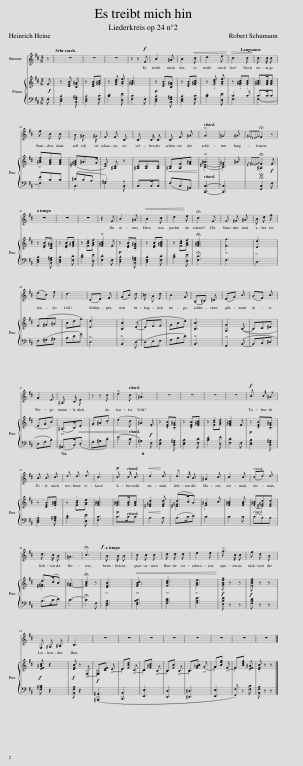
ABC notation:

X:1
%%score 1 { ( 2 5 ) | ( 3 4 ) }
L:1/8
M:3/8
I:linebreak $
K:D
V:1 treble
V:2 treble
V:5 treble
V:3 bass
V:4 bass
V:1
 z[Q:1/4=120] | z3 | z3 | z3 | z z!f! F | %5
 B2 ^A | B2!<(! c | d2 e!<)! |!>(! c2[Q:1/4=100] c!>)! | c3/2 c/ c |$ %10
 f c c | B ^A3/2 ^G/ | F F C | C3/2 C/ C | C F ^A | %15
[Q:1/4=95] !>!A3 | ^G2[Q:1/4=90] ^A |{!fermata!^G!fermata!F!fermata!^E!fermata!F!fermata!G} !fermata!F2 z |$[Q:1/4=120] z3 | z3 | %20
 z3 | z2 F | B2 ^A |!<(! B2 c | d2!<)! e | %25
 !fermata!c2 F | F ^G ^A | B d f |$ (ec) f | d3 | %30
 (DE) F | (GB) d | =c A d | B2 G | (B,^C) ^D | %35
 (EG) B | (AF) B |$ G2 E | ^A,3/2 C/ E | z z[Q:1/4=120] c | %40
[Q:1/4=111] !>!e2[Q:1/4=94] c |[Q:1/4=86] ^A3 |[Q:1/4=120] z3 | z3 | z3 | %45
 z3 |!f! B3/2 B/ ^A |$ B B c | d d e | c3 | %50
!p! c3/2[Q:1/4=100] c/ c |!<(! d2!<)! d | d3/2 c/ .B | ^A2 c | c2 c | %55
[Q:1/4=90] (cd) d |$ d3/2 c/ B | ^A3 | !fermata!c3 |!f![Q:1/4=120] B3/2 B/ B | %60
 c c c | d d d | e2 e | !>!g3/2 c/ c | f d B |$ %65
 F, ^G, ^A, | B,3 | z3 | z3 | z3 | %70
 z3 | z3 | z3 | z3 | z3 |] %75
V:2
 .F!f! | z .[DFB] .[CF^A] | z .[DFB].[F^Ac] | z .[FBd] .[GBe] | [F^Ac]3 | %5
!p! z .[DFB].[CF^A] | z .[DFB].[F^Ac] | z .[FBd] .[GBe] | z .[F^Ac].[FAc] | [F^Ac]>[FAc][FAc] |$ %10
 !>![^Acf][FAc][FAc] | ([^E^GB]^A>G | [CF]) [^A,C] z | [^A,C][A,C][A,C] |!<(! [^A,C][A,F][F^A]!<)! | %15
 !>!^A3 | ^G2 ^A |{!fermata![^E^G]!fermata!F!fermata!E!fermata!F!fermata!G} !fermata!F2!f! .F |$ z .[DFB].[CF^A] | z .[DFB].[F^Ac] | %20
 z .[FBd].[GBe] | .[F^Ac]2 .F | z .[DFB].[CF^A] | z .[DFB].[F^Ac] | z .[FBd].[GBe] | %25
 !fermata![F^Ac]3 | !>![Ff]3 | [Dd]3 |$ F(^G^A | Bdf) | %30
 [Dd]3 | [B,B]2 (D- | DEF | GBd) | [B,B]3 | %35
 [G,G]2 (B,- | B,C^D |$ EGB) | (!>!^A,>C)!<(!.E | .G.^A.c | %40
 (e2!<)! c | ^A2) .F | z .[DFB].[CF^A] | z .[DFB].[F^Ac] | z .[FBd].[GBe] | %45
 .[F^Ac]2 .F |!p! z .[DFB].[CF^A] |$ z [DFB].[F^Ac] | z .[FBd][GBe] | [F^Ac]3 | %50
!p! [F^Ac]>[FAc][FAc] |!<(! [^E^Gd]2!<)! [EGd] | (d>cB) | ^A2 c | [F^Ac]2 [FAc] | %55
 ([F^Ac][^E^Gd])[EGd] |$ d>(cB) | [F-^A]3 | !fermata![FAc]2 z | [DFB]3 | %60
!<(! !>![EGBc]3 | [FBd]3 | [GBe]3!<)! | [GBeg] z z | [FBdf] z z |$ %65
 [EF^Ac] z2 | [DFB] z !>!F,- | F,[CEF] !>!D- | D[FBd] !>!C- | C[F^Ac] !>!B,- | %70
 B,[FB] !>!B,- | B,[F=AB] (!>!G | G)[Beg] !>!F- | F[Bdf] .[EF^A] | .[DFB] z z |] %75
V:3
 .F, | .[D,F,B,]2 .[C,F,^A,] | .[D,F,B,]2 .[F,C] | .[B,D]2 .[E,E] | .[F,C]2 .F, | %5
 .[D,F,B,]2 [C,F,^A,] | .[D,F,B,]2 .[F,C] | .[B,D]2 .[E,E] | C2 C | C>CC |$ %10
 FCC | (^DCB, | ^A,2) z | C,>C,C, | (F,C,^A,,) | %15
 [C,,C,]3- | [C,,C,]3 | !fermata![F,,C,]2 F, |$ .[D,F,B,]2 .[C,F,^A,] | .[D,F,B,]2 .[F,C] | %20
 .[B,D]2 .[E,E] | .[F,C]2 .F, |!p! .[D,F,B,]2 .[C,F,^A,] | .[D,F,B,]2 .[F,C] | .[B,D]2 .[E,E] | %25
 !fermata![F,C]3 | F,3 | !>!D,3 |$ F,(^G,^A, | B,DF) | %30
 !>!D,3 | !>!B,,2 D,- | (D,E,F, | G,B,D) | !>!B,,3 | %35
 !>!G,,2 (B,,- | B,,C,^D, |$ E,G,B,) |!ped! (^A,,>C,)(.E, | .G,.^A,.C) | %40
 (E2 C | ^A,2)!ped-up!!f! .F, | [D,F,B,]2 .[C,F,^A,] | .[D,F,B,]2 .[F,C] | .[B,D]2 .[E,E] | %45
 .[F,C]2 .F, | .[D,F,B,]2 .[C,F,^A,] |$ .[D,F,B,]2 [F,^A,C] | .[B,D]2 .[E,E] | [F,C]3 | %50
 C>CC | B,2 B, | (B,>CD) | C3 | C2 C | %55
 (CB,)B, |$ (B,>CD) | C3- | !fermata!C2 F, | !>![D,F,B,]3 | %60
 [E,G,B,C]3 | !>![F,B,D]3 | !>![G,B,E]3 |!f! [E,B,E] z z |!f! [F,B,D] z z |$ %65
!f! [F,^A,C] z2 |!f! [B,,F,B,] z2 |!f! ([^A,,,^A,,]3 | [B,,,B,,]3 | [E,,E,]3 | %70
 [D,,D,]3 | [^D,,^D,]3 | [E,,E,]3 | [F,,F,]) z .[F,C] | .[B,,F,B,] z z |] %75
V:4
 x | x3 | x3 | x3 | x3 | %5
 x3 | x3 | x3 | F,3 | F,3- |$ %10
 F,3 | C,3 | F,2 C, | x3 | x3 | %15
 x3 | x3 | x3 |$ x3 | x3 | %20
 x3 | x3 | x3 | x3 | x3 | %25
 x3 | x3 | x3 |$ x3 | x3 | %30
 x3 | x3 | x3 | x3 | x3 | %35
 x3 | x3 |$ x3 | x3 | x3 | %40
 x3 | x3 | x3 | x3 | x3 | %45
 x3 | x3 |$ x3 | x3 | x3 | %50
 x3 | x3 | x3 | x3 | x3 | %55
 x3 |$ x3 | x3 | x3 | x3 | %60
 x3 | x3 | x3 | x3 | x3 |$ %65
 x3 | x3 | x3 | x3 | x3 | %70
 x3 | x3 | x3 | x3 | x3 |] %75
V:5
 x | x3 | x3 | x3 | x3 | %5
 x3 | x3 | x3 | x3 | x3 |$ %10
 x3 | x3 | x3 | x3 | x3 | %15
 [B,^E]3- | [B,E]3 | !fermata!^A,2 x |$ x3 | x3 | %20
 x3 | x3 | x3 | x3 | x3 | %25
 x3 | x3 | x3 |$ x3 | x3 | %30
 x3 | x3 | x3 | x3 | x3 | %35
 x3 | x3 |$ x3 | x3 | x3 | %40
 x3 | x3 | x3 | x3 | x3 | %45
 x3 | x3 |$ x3 | x3 | x3 | %50
 x3 | x3 | [^E^G]3 | F3 | x3 | %55
 x3 |$ [^E^G]3 | x3 | x3 | x3 | %60
 x3 | x3 | x3 | x3 | x3 |$ %65
 x3 | x3 | F,2 x | D2 x | C2 x | %70
 B,2 x | B,2 x | G2 x | F2 x | x3 |] %75
